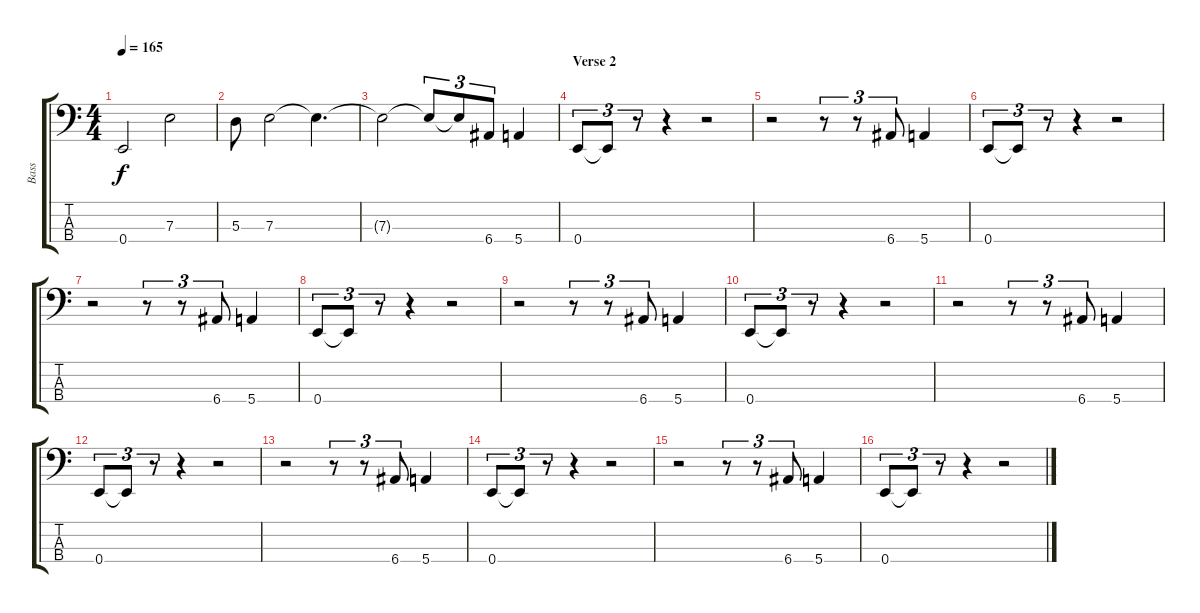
\track ("Bass" "Bass") {instrument electricbassfinger}
\staff {score tabs}
\tuning (G2 D2 A1 E1) {hide}
\ts (4 4)
\tempo 165
\clef f4
\ks c
0.4{t}.2{dy f} 7.3.2 |
5.3.8 7.3.2 7.3{t}.4{d} |
7.3{t}.2 7.3{t}.8{tu (3 2)} 7.3{t}.8{tu (3 2)} 6.4.8{tu (3 2)} 5.4.4 |
\section ("" "Verse 2")
0.4.8{tu (3 2)} 0.4{t}.8{tu (3 2)} r.8{tu (3 2)} r.4 r.2 |
r.2 r.8{tu (3 2)} r.8{tu (3 2)} 6.4.8{tu (3 2)} 5.4.4 |
0.4.8{tu (3 2)} 0.4{t}.8{tu (3 2)} r.8{tu (3 2)} r.4 r.2 |
r.2 r.8{tu (3 2)} r.8{tu (3 2)} 6.4.8{tu (3 2)} 5.4.4 |
0.4.8{tu (3 2)} 0.4{t}.8{tu (3 2)} r.8{tu (3 2)} r.4 r.2 |
r.2 r.8{tu (3 2)} r.8{tu (3 2)} 6.4.8{tu (3 2)} 5.4.4 |
0.4.8{tu (3 2)} 0.4{t}.8{tu (3 2)} r.8{tu (3 2)} r.4 r.2 |
r.2 r.8{tu (3 2)} r.8{tu (3 2)} 6.4.8{tu (3 2)} 5.4.4 |
0.4.8{tu (3 2)} 0.4{t}.8{tu (3 2)} r.8{tu (3 2)} r.4 r.2 |
r.2 r.8{tu (3 2)} r.8{tu (3 2)} 6.4.8{tu (3 2)} 5.4.4 |
0.4.8{tu (3 2)} 0.4{t}.8{tu (3 2)} r.8{tu (3 2)} r.4 r.2 |
r.2 r.8{tu (3 2)} r.8{tu (3 2)} 6.4.8{tu (3 2)} 5.4.4 |
0.4.8{tu (3 2)} 0.4{t}.8{tu (3 2)} r.8{tu (3 2)} r.4 r.2
